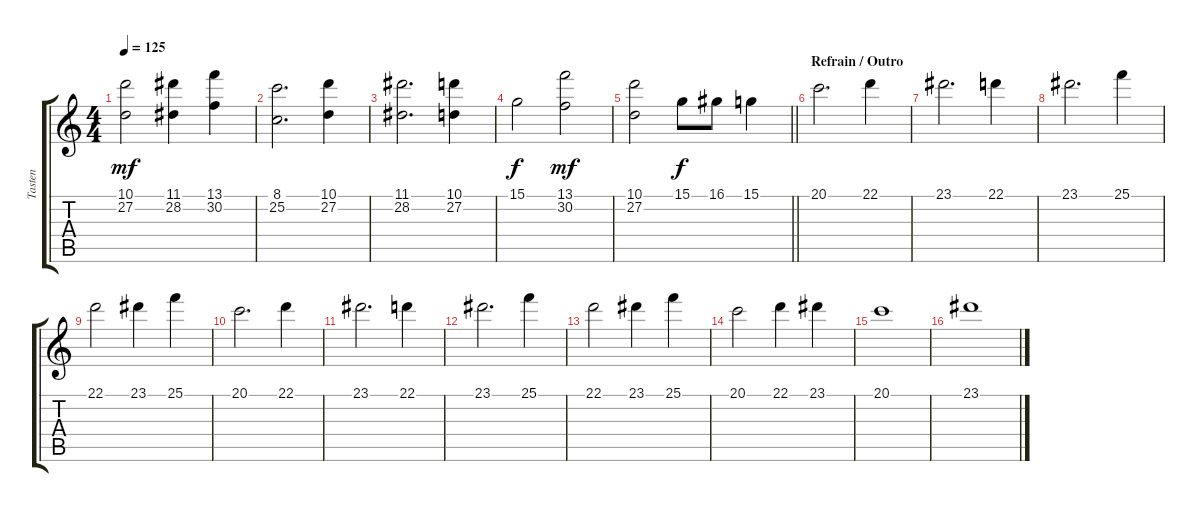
\track ("Tasten" "Tasten") {instrument vibraphone}
\staff {score tabs}
\tuning (E4 B3 G3 D3 A2 E2) {hide}
\ts (4 4)
\tempo 125
\clef g2
\ks c
(10.1 27.2).2{dy mf} (11.1 28.2).4 (13.1 30.2).4 |
(8.1 25.2).2{d} (10.1 27.2).4 |
(11.1 28.2).2{d} (10.1 27.2).4 |
15.1.2{dy f} (13.1 30.2).2{dy mf} |
\barLineRight lightlight
(10.1 27.2).2 15.1.8{dy f} 16.1.8 15.1.4 |
\section ("" "Refrain / Outro")
20.1.2{d} 22.1.4 |
23.1.2{d} 22.1.4 |
23.1.2{d} 25.1.4 |
22.1.2 23.1.4 25.1.4 |
20.1.2{d} 22.1.4 |
23.1.2{d} 22.1.4 |
23.1.2{d} 25.1.4 |
22.1.2 23.1.4 25.1.4 |
20.1.2 22.1.4 23.1.4 |
20.1.1 |
23.1.1
